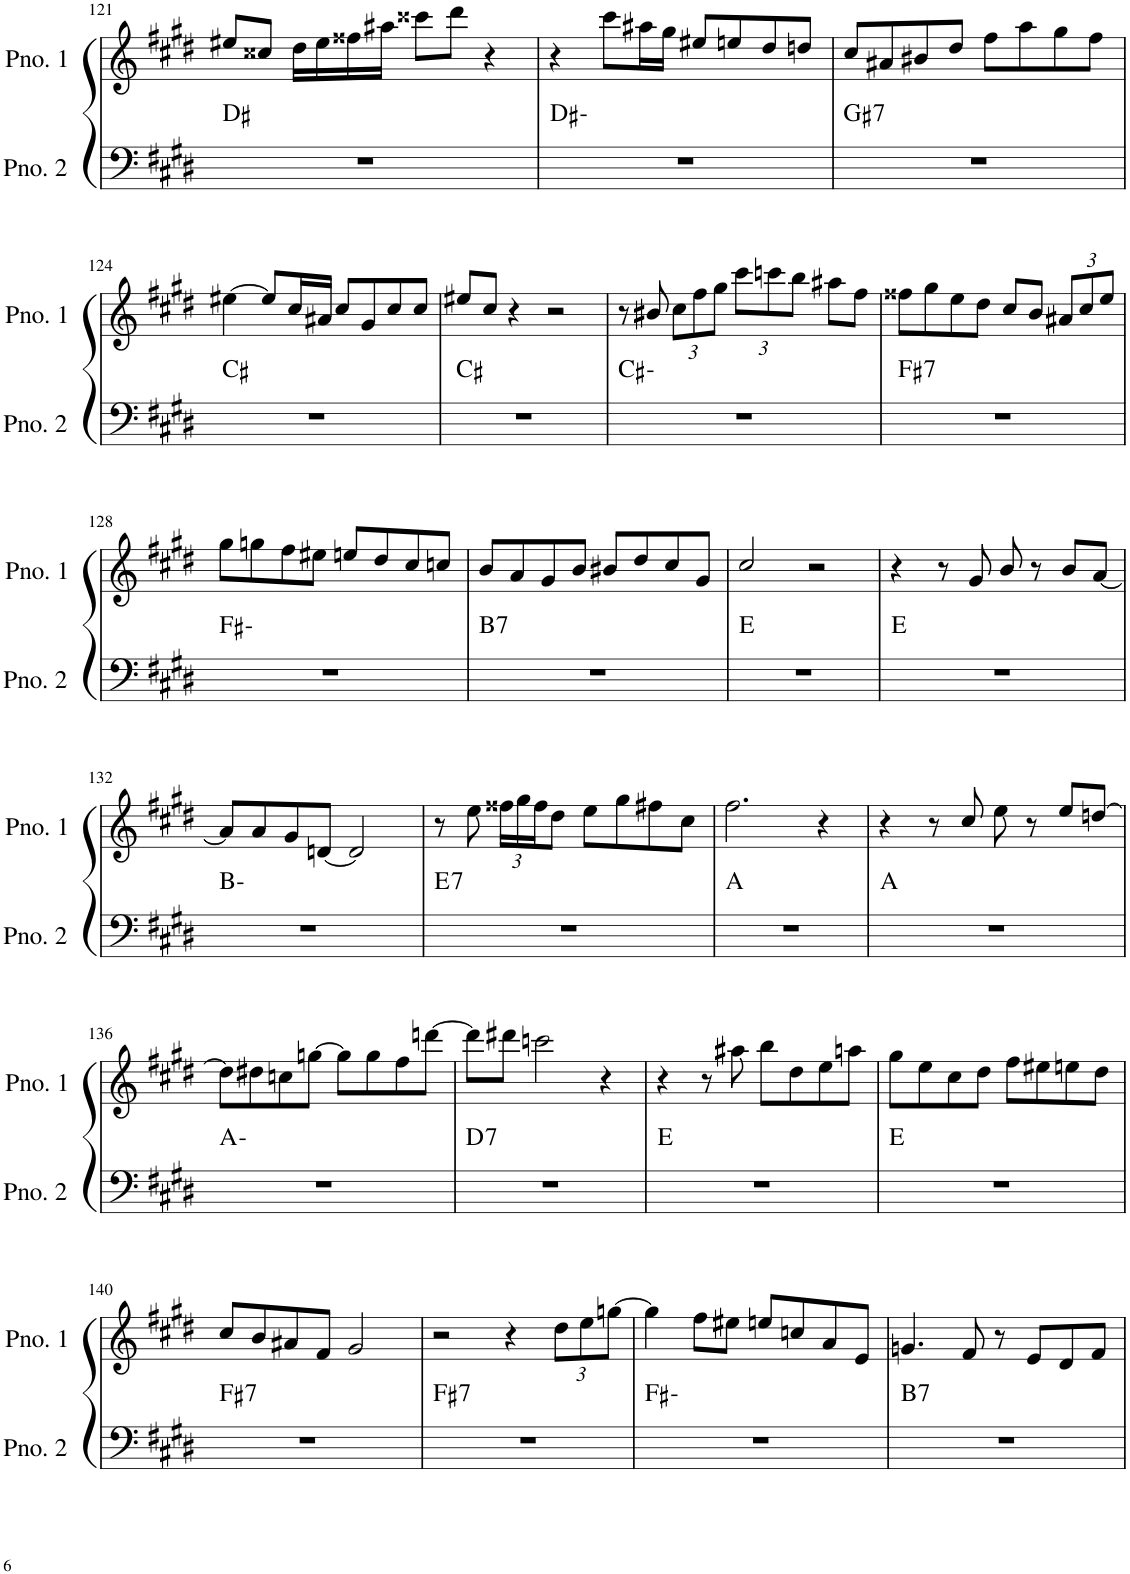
**kern	**harte	**kern
*part2	*part2	*part1
*staff2	*	*staff1
*I"ピアノ 2	*	*I"ピアノ 1
!!LO:PB:g=z
*clefF4	*	*clefG2
*k[f#c#g#d#]	*	*k[f#c#g#d#]
*M4/4	*	*M4/4
=121	=121	=121
1r	D#:maj	8ee#X/L
.	.	8cc##X/J
.	.	16dd#\LL
.	.	16ee#\
.	.	16ff##X\
.	.	16aa#X\JJ
.	.	8ccc##X\L
.	.	8ddd#\J
.	.	4r
=122	=122	=122
1r	D#:min	4r
.	.	8ccc#\L
.	.	16aa#X\L
.	.	16gg#\JJ
.	.	8ee#X/L
.	.	8een/
.	.	8dd#/
.	.	8ddn/J
=123	=123	=123
!	!LO:H:kt=7	!
1r	G#:7	8cc#/L
.	.	8a#X/
.	.	8b#X/
.	.	8dd#/J
.	.	8ff#\L
.	.	8aa\
.	.	8gg#\
.	.	8ff#\J
!!LO:LB:g=z
=124	=124	=124
1r	C#:maj	[4ee#X\
.	.	8ee#/L]
.	.	16cc#/L
.	.	16a#X/JJ
.	.	8cc#/L
.	.	8g#/
.	.	8cc#/
.	.	8cc#/J
=125	=125	=125
1r	C#:maj	8ee#X/L
.	.	8cc#/J
.	.	4r
.	.	2r
=126	=126	=126
1r	C#:min	8r
.	.	8b#X/
*	*	*Xbrackettup
.	.	12cc#\L
.	.	12ff#\
.	.	12gg#\J
.	.	12ccc#\L
.	.	12cccn\
.	.	12bb\J
.	.	8aa#X\L
.	.	8ff#\J
=127	=127	=127
!	!LO:H:kt=7	!
1r	F#:7	8ff##X\L
.	.	8gg#\
.	.	8ee\
.	.	8dd#\J
.	.	8cc#/L
.	.	8b/J
.	.	12a#X/L
.	.	12cc#/
.	.	12ee/J
!!LO:LB:g=z
=128	=128	=128
1r	F#:min	8gg#\L
.	.	8ggn\
.	.	8ff#\
.	.	8ee#X\J
.	.	8een/L
.	.	8dd#/
.	.	8cc#/
.	.	8ccn/J
=129	=129	=129
!	!LO:H:kt=7	!
1r	B:7	8b/L
.	.	8a/
.	.	8g#/
.	.	8b/J
.	.	8b#X/L
.	.	8dd#/
.	.	8cc#/
.	.	8g#/J
=130	=130	=130
1r	E:maj	2cc#/
.	.	2r
=131	=131	=131
1r	E:maj	4r
.	.	8r
.	.	8g#/
.	.	8b/
.	.	8r
.	.	8b/L
.	.	[8a/J
!!LO:LB:g=z
=132	=132	=132
1r	B:min	8a/L]
.	.	8a/
.	.	8g#/
.	.	[8dn/J
.	.	2d/]
=133	=133	=133
!	!LO:H:kt=7	!
1r	E:7	8r
.	.	8ee\
.	.	24ff##X\LL
.	.	24gg#\
.	.	24ff##\J
.	.	8dd#\J
.	.	8ee\L
.	.	8gg#\
.	.	8ff#X\
.	.	8cc#\J
=134	=134	=134
1r	A:maj	2.ff#\
.	.	4r
=135	=135	=135
1r	A:maj	4r
.	.	8r
.	.	8cc#/
.	.	8ee\
.	.	8r
.	.	8ee/L
.	.	[8ddn/J
!!LO:LB:g=z
=136	=136	=136
1r	A:min	8dd\L]
.	.	8dd#X\
.	.	8ccn\
.	.	[8ggn\J
.	.	8gg\L]
.	.	8gg\
.	.	8ff#\
.	.	[8dddn\J
=137	=137	=137
!	!LO:H:kt=7	!
1r	D:7	8ddd\L]
.	.	8ddd#X\J
.	.	2cccn\
.	.	4r
=138	=138	=138
1r	E:maj	4r
.	.	8r
.	.	8aa#X\
.	.	8bb\L
.	.	8dd#\
.	.	8ee\
.	.	8aan\J
=139	=139	=139
1r	E:maj	8gg#\L
.	.	8ee\
.	.	8cc#\
.	.	8dd#\J
.	.	8ff#\L
.	.	8ee#X\
.	.	8een\
.	.	8dd#\J
!!LO:LB:g=z
=140	=140	=140
!	!LO:H:kt=7	!
1r	F#:7	8cc#/L
.	.	8b/
.	.	8a#X/
.	.	8f#/J
.	.	2g#/
=141	=141	=141
!	!LO:H:kt=7	!
1r	F#:7	2r
.	.	4r
.	.	12dd#\L
.	.	12ee\
.	.	[12ggn\J
=142	=142	=142
1r	F#:min	4gg\]
.	.	8ff#\L
.	.	8ee#X\J
.	.	8een/L
.	.	8ccn/
.	.	8a/
.	.	8e/J
=143	=143	=143
!	!LO:H:kt=7	!
1r	B:7	4.gn/
.	.	8f#/
.	.	8r
.	.	8e/L
.	.	8d#/
.	.	8f#/J
=	=	=
*-	*-	*-
